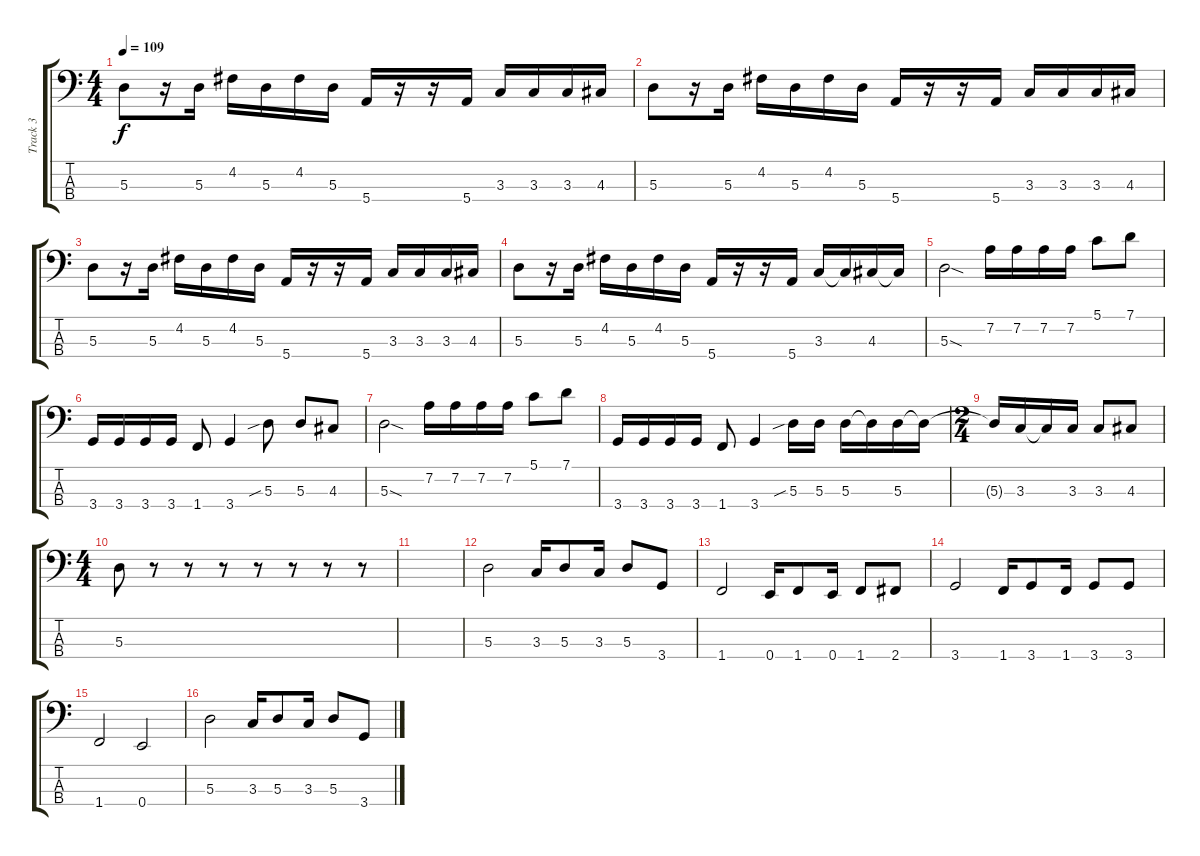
\track ("Track 3" "Track 3") {instrument electricbassfinger}
\staff {score tabs}
\tuning (G2 D2 A1 E1) {hide}
\ts (4 4)
\tempo 109
\clef f4
\ks c
5.3.8{dy f} r.16 5.3.16 4.2.16 5.3.16 4.2.16 5.3.16 5.4.16 r.16 r.16 5.4.16 3.3.16 3.3.16 3.3.16 4.3.16 |
5.3.8 r.16 5.3.16 4.2.16 5.3.16 4.2.16 5.3.16 5.4.16 r.16 r.16 5.4.16 3.3.16 3.3.16 3.3.16 4.3.16 |
5.3.8 r.16 5.3.16 4.2.16 5.3.16 4.2.16 5.3.16 5.4.16 r.16 r.16 5.4.16 3.3.16 3.3.16 3.3.16 4.3.16 |
5.3.8 r.16 5.3.16 4.2.16 5.3.16 4.2.16 5.3.16 5.4.16 r.16 r.16 5.4.16 3.3.16 3.3{t}.16 4.3.16 4.3{t}.16 |
5.3{sod}.2 7.2.16 7.2.16 7.2.16 7.2.16 5.1.8 7.1.8 |
3.4.16 3.4.16 3.4.16 3.4.16 1.4.8 3.4.4 5.3{sib}.8 5.3.8 4.3.8 |
5.3{sod}.2 7.2.16 7.2.16 7.2.16 7.2.16 5.1.8 7.1.8 |
3.4.16 3.4.16 3.4.16 3.4.16 1.4.8 3.4.4 5.3{sib}.16 5.3.16 5.3.16 5.3{t}.16 5.3.16 5.3{t}.16 |
\ts (2 4)
5.3{t}.16 3.3.16 3.3{t}.16 3.3.16 3.3.8 4.3.8 |
\ts (4 4)
5.3.8 r.8 r.8 r.8 r.8 r.8 r.8 r.8 |
|
5.3.2 3.3.16 5.3.8 3.3.16 5.3.8 3.4.8 |
1.4.2 0.4.16 1.4.8 0.4.16 1.4.8 2.4.8 |
3.4.2 1.4.16 3.4.8 1.4.16 3.4.8 3.4.8 |
1.4.2 0.4.2 |
5.3.2 3.3.16 5.3.8 3.3.16 5.3.8 3.4.8
